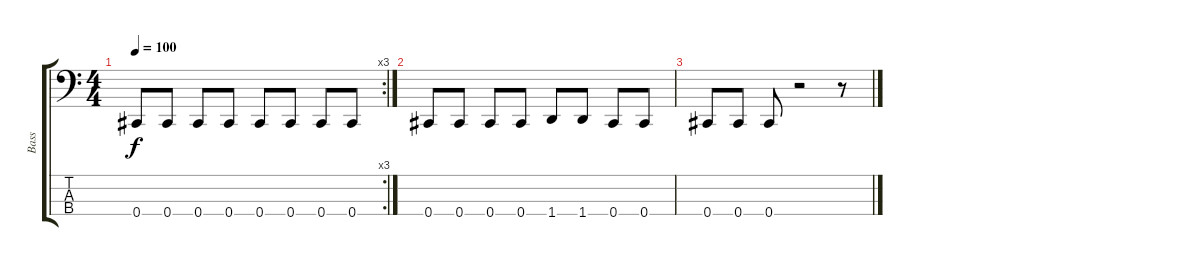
\track ("Bass" "Bass") {instrument electricbasspick}
\staff {score tabs}
\tuning (E2 B1 Gb1 Db1) {hide}
\rc 3
\ts (4 4)
\tempo 100
\clef f4
\ks c
0.4.8{dy f} 0.4.8 0.4.8 0.4.8 0.4.8 0.4.8 0.4.8 0.4.8 |
0.4.8 0.4.8 0.4.8 0.4.8 1.4.8 1.4.8 0.4.8 0.4.8 |
0.4.8 0.4.8 0.4.8 r.2 r.8
